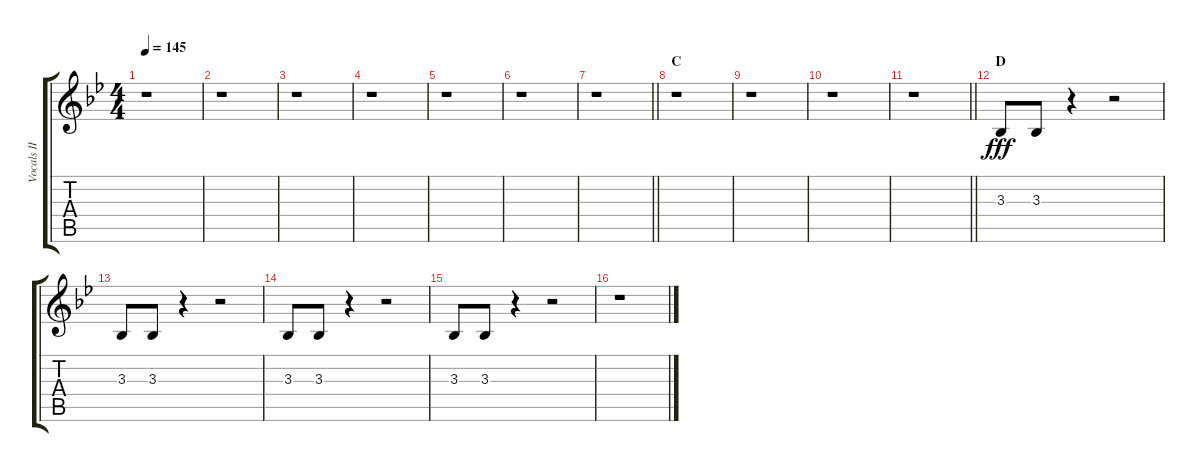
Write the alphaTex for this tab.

\track ("Vocals II" "Vocals II") {instrument voiceoohs}
\staff {score tabs}
\tuning (E4 B3 G3 D3 A2 E2) {hide}
\ts (4 4)
\tempo 145
\clef g2
\ks bb
r.1{dy fff} |
r.1 |
r.1 |
r.1 |
r.1 |
r.1 |
\barLineRight lightlight
r.1 |
\section ("" "C")
r.1 |
r.1 |
r.1 |
\barLineRight lightlight
r.1 |
\section ("" "D")
3.3.8 3.3.8 r.4 r.2 |
3.3.8 3.3.8 r.4 r.2 |
3.3.8 3.3.8 r.4 r.2 |
3.3.8 3.3.8 r.4 r.2 |
r.1
